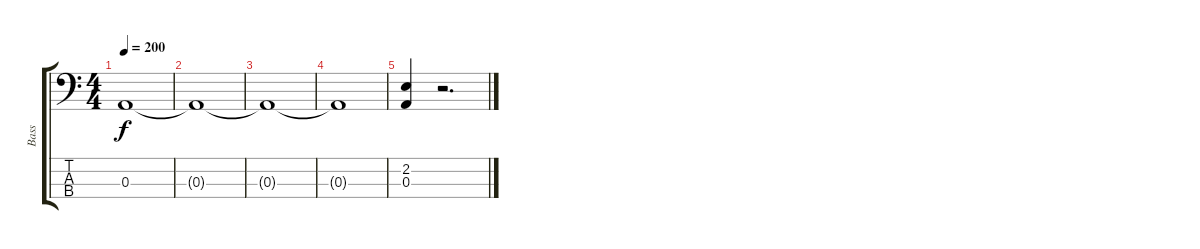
\track ("Bass" "Bass") {instrument electricbassfinger}
\staff {score tabs}
\tuning (G2 D2 A1 E1) {hide}
\ts (4 4)
\tempo 200
\clef f4
\ks c
0.3{t}.1{dy f} |
0.3{t}.1 |
0.3{t}.1 |
0.3{t}.1 |
(2.2 0.3).4 r.2{d}
